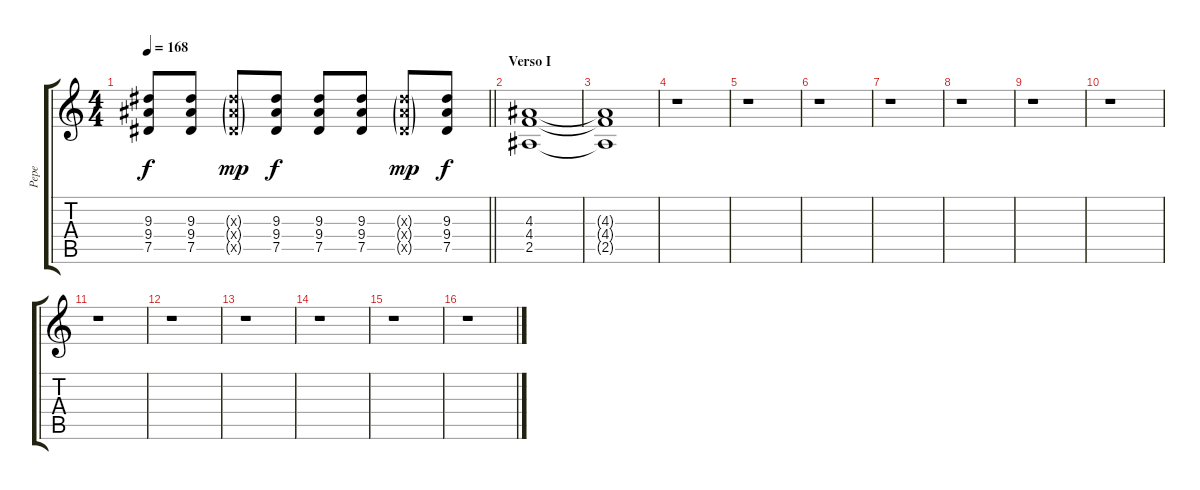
\track ("Pepe" "Pepe") {instrument distortionguitar}
\staff {score tabs}
\tuning (Eb4 Bb3 Gb3 Db3 Ab2 Eb2) {hide}
\ts (4 4)
\tempo 168
\clef g2
\barLineRight lightlight
\ks c
(9.3 9.4 7.5).8{dy f} (9.3 9.4 7.5).8 (9.3{g x} 9.4{g x} 7.5{g x}).8{dy mp} (9.3 9.4 7.5).8{dy f} (9.3 9.4 7.5).8 (9.3 9.4 7.5).8 (9.3{g x} 9.4{g x} 7.5{g x}).8{dy mp} (9.3 9.4 7.5).8{dy f} |
\section ("" "Verso I")
(4.3 4.4 2.5).1{volume 0} |
(4.3{t} 4.4{t} 2.5{t}).1 |
r.1 |
r.1 |
r.1 |
r.1 |
r.1 |
r.1 |
r.1 |
r.1 |
r.1 |
r.1 |
r.1 |
r.1 |
r.1
